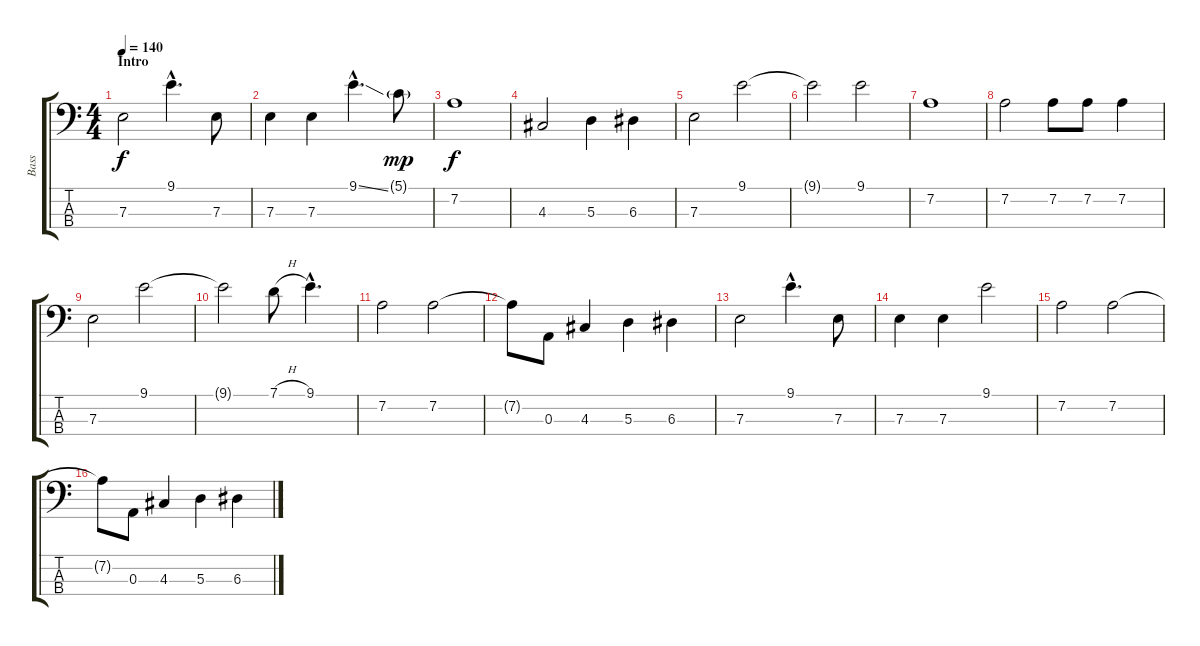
\track ("Bass" "Bass") {instrument electricbasspick}
\staff {score tabs}
\tuning (G2 D2 A1 E1) {hide}
\ts (4 4)
\section ("" "Intro")
\tempo 140
\clef f4
\ks c
7.3.2{dy f instrument electricbasspick} 9.1{hac}.4{d} 7.3.8 |
7.3.4 7.3.4 9.1{ss hac}.4{d} 5.1{g}.8{dy mp} |
7.2.1{dy f} |
4.3.2 5.3.4 6.3.4 |
7.3.2 9.1.2 |
9.1{t}.2 9.1.2 |
7.2.1 |
7.2.2 7.2.8 7.2.8 7.2.4 |
7.3.2 9.1.2 |
9.1{t}.2 7.1{h}.8 9.1{hac}.4{d} |
7.2.2 7.2.2 |
7.2{t}.8 0.3.8 4.3.4 5.3.4 6.3.4 |
7.3.2 9.1{hac}.4{d} 7.3.8 |
7.3.4 7.3.4 9.1.2 |
7.2.2 7.2.2 |
7.2{t}.8 0.3.8 4.3.4 5.3.4 6.3.4
